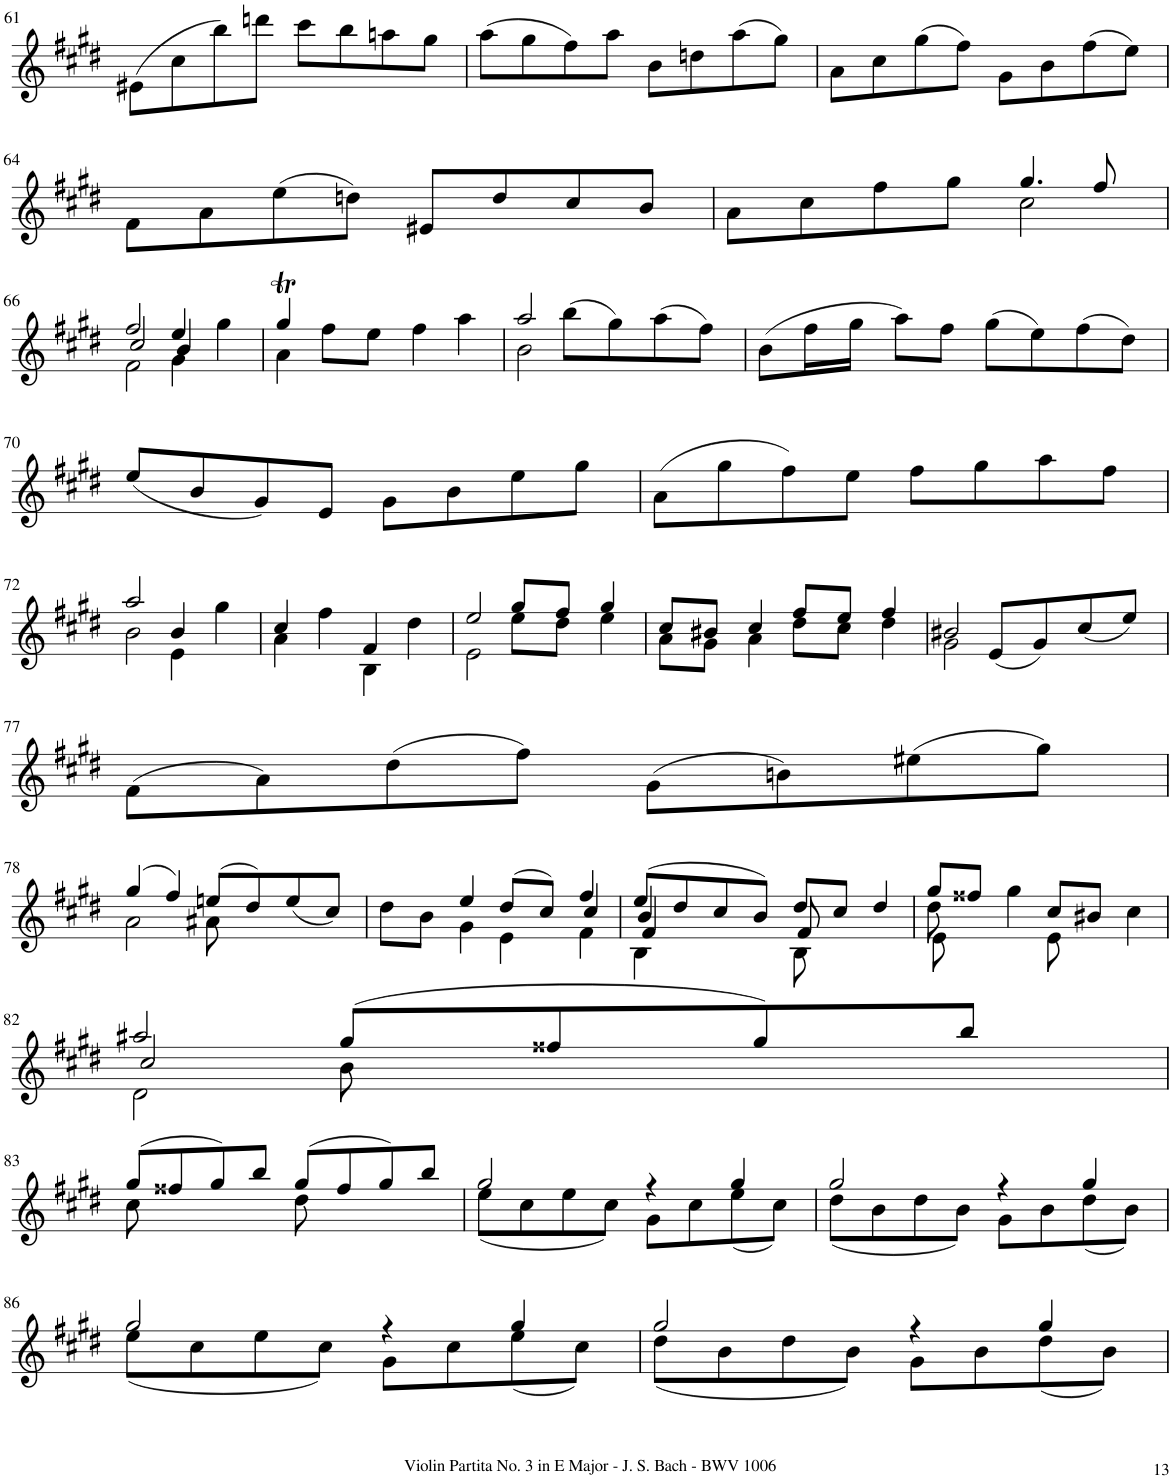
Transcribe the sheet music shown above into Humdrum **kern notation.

**kern
*part1
*staff1
*I"Violin
*I'Vln.
!!LO:PB:g=z
*clefG2
*k[f#c#g#d#]
*M2/2
*met(c|)
=61
(8e#X\L
8cc#\
8bb\)
8dddn\J
8ccc#\L
8bb\
8aan\
8gg#\J
=62
(8aa\L
8gg#\
8ff#\)
8aa\J
8b\L
8ddn\
(8aa\
8gg#\J)
=63
8a\L
8cc#\
(8gg#\
8ff#\J)
8g#\L
8b\
(8ff#\
8ee\J)
!!LO:LB:g=z
=64
8f#\L
8a\
(8ee\
8ddn\J)
8e#X/L
8dd/
8cc#/
8b/J
=65
*^
8a\L	2ryy
8cc#\	.
8ff#\	.
8gg#\J	.
4.gg#/	2cc#\
8ff#/	.
!!LO:LB:g=z	!!
=66	=66
*	*^
2ff#/	2f#\	2cc#/
4ee/	4g#\	4b/
4gg#\	4ryy	4ryy
*	*v	*v
=67	=67
4gg#t/	4a\
8ff#\L	4ryy
8ee\J	.
4ff#\	2ryy
4aa\	.
=68	=68
2aa/	2b\
(8bb\L	2ryy
8gg#\)	.
(8aa\	.
8ff#\J)	.
*v	*v
=69
(8b\L
16ff#\L
16gg#\JJ
8aa\L)
8ff#\J
(8gg#\L
8ee\)
(8ff#\
8dd#\J)
!!LO:LB:g=z
=70
(8ee/L
8b/
8g#/)
8e/J
8g#\L
8b\
8ee\
8gg#\J
=71
(8a\L
8gg#\
8ff#\)
8ee\J
8ff#\L
8gg#\
8aa\
8ff#\J
!!LO:LB:g=z
=72
*^
2aa/	2b\
4b/	4e\
4gg#\	4ryy
=73	=73
4cc#/	4a\
4ff#\	4ryy
4f#/	4B\
4dd#\	4ryy
=74	=74
2ee/	2e\
8gg#/L	8ee\L
8ff#/J	8dd#\J
4gg#/	4ee\
=75	=75
8cc#/L	8a\L
8b#X/J	8g#\J
4cc#/	4a\
8ff#/L	8dd#\L
8ee/J	8cc#\J
4ff#/	4dd#\
=76	=76
2b#X/	2g#\
(8e/L	2ryy
8g#/)	.
(8cc#/	.
8ee/J)	.
*v	*v
!!LO:LB:g=z
=77
(8f#\L
8a\)
(8dd#\
8ff#\J)
(8g#\L
8bn\)
(8ee#X\
8gg#\J)
!!LO:LB:g=z
=78
*^
(4gg#/	2a\
4ff#/)	.
(8een/L	8a#X\
8dd#/)	8ryy
(8ee/	4ryy
8cc#/J)	.
=79	=79
*	*^
4ryy	8dd#\L	2ryy
.	8b\J	.
4ee/	4g#\	.
(8dd#/L	4e\	4ryy
8cc#/J)	.	.
4ff#/	4f#\	4cc#/
=80	=80	=80
*	*	*^
(8ee/L	4B\	4b/	4f#/
8dd#/	.	.	.
8cc#/	4ryy	4ryy	4ryy
8b/J)	.	.	.
8dd#/L	8B\	8f#/	2ryy
8cc#/J	8ryy	8ryy	.
4dd#/	4ryy	4ryy	.
*	*	*v	*v
=81	=81	=81
8gg#/L	8e\	8dd#\
8ff##X/J	8ryy	8ryy
4gg#\	4ryy	4ryy
8cc#/L	8e\	2ryy
8b#X/J	8ryy	.
4cc#\	4ryy	.
!!LO:LB:g=z	!!	!!
=82	=82	=82
2aa#X/	2d#\	2cc#/
(8gg#/L	8b\	2ryy
8ff##X/	8ryy	.
8gg#/)	4ryy	.
8bb/J	.	.
!!LO:LB:g=z	!!	!!
=83	=83	=83
(8gg#/L	8cc#\	2ryy
8ff##X/	8ryy	.
8gg#/)	4ryy	.
8bb/J	.	.
(8gg#/L	8dd#\	2ryy
8ff##/	8ryy	.
8gg#/)	4ryy	.
8bb/J	.	.
*	*v	*v
=84	=84
2gg#/	(8ee\L
.	8cc#\
.	8ee\
.	8cc#\J)
4r	8g#\L
.	8cc#\
4gg#/	(8ee\
.	8cc#\J)
=85	=85
2gg#/	(8dd#\L
.	8b\
.	8dd#\
.	8b\J)
4r	8g#\L
.	8b\
4gg#/	(8dd#\
.	8b\J)
!!LO:LB:g=z	!!
=86	=86
2gg#/	(8ee\L
.	8cc#\
.	8ee\
.	8cc#\J)
4r	8g#\L
.	8cc#\
4gg#/	(8ee\
.	8cc#\J)
=87	=87
2gg#/	(8dd#\L
.	8b\
.	8dd#\
.	8b\J)
4r	8g#\L
.	8b\
4gg#/	(8dd#\
.	8b\J)
*v	*v
=
*-
